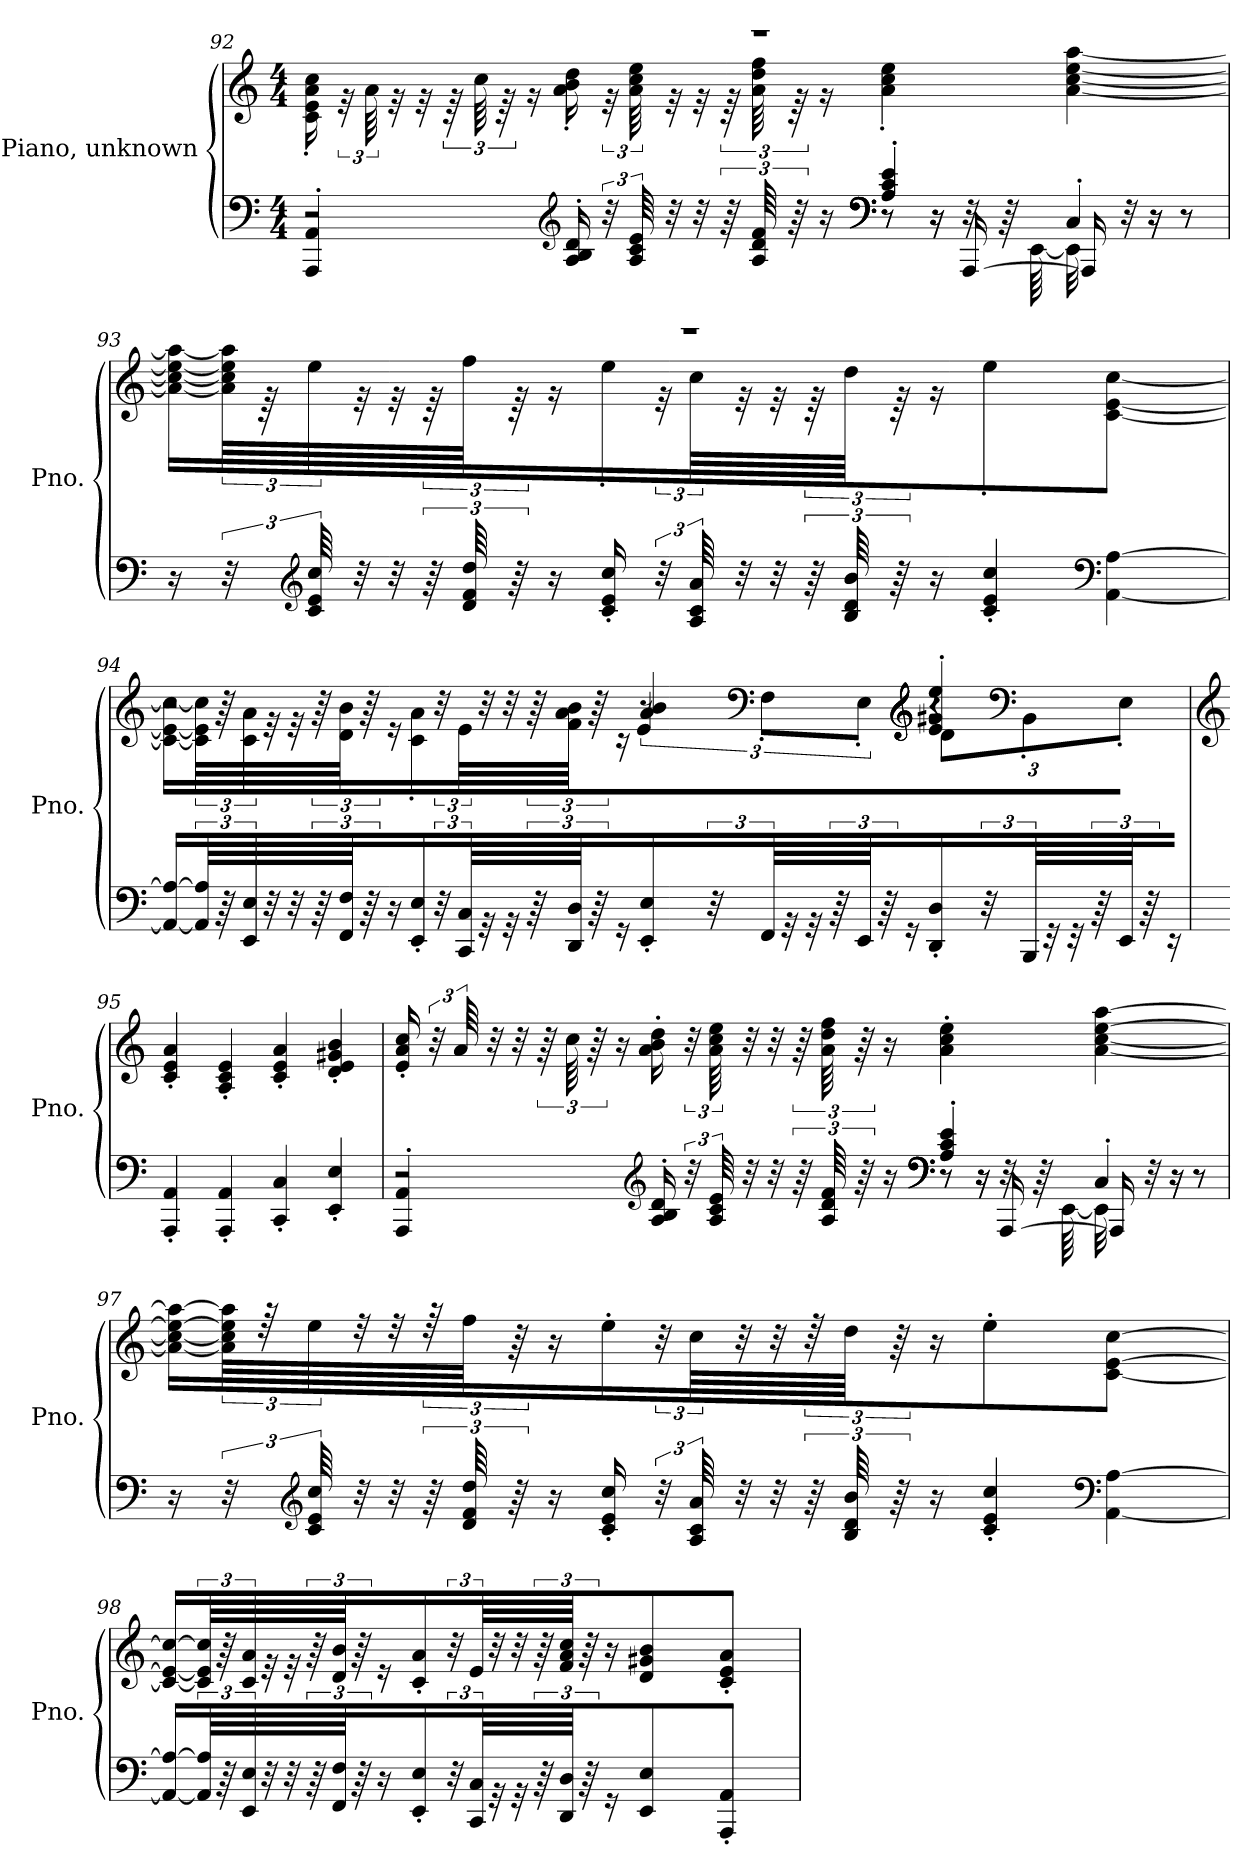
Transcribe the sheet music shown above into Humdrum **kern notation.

**kern	**kern
*part1	*part1
*staff2	*staff1
*I"Piano, unknown	*
*I'Pno.	*
!!LO:LB:g=z
*clefF4	*clefG2
*k[]	*k[]
*M4/4	*M4/4
=92	=92
*^	*^
*	*^	*	*
4AAA/' 4AA/'	2r	2r	1r	16c\' 16e\' 16a\' 16cc\'
.	.	.	.	48r
.	.	.	.	96a\
.	.	.	.	32r
.	.	.	.	32r
.	.	.	.	96r
.	.	.	.	96cc\
.	.	.	.	96r
.	.	.	.	16r
*clefG2	*	*	*	*
16A/' 16B/' 16d/'	.	.	.	16a\' 16b\' 16dd\'
48r	.	.	.	48r
96A/ 96c/ 96e/	.	.	.	96a\ 96cc\ 96ee\
32r	.	.	.	32r
32r	.	.	.	32r
96r	.	.	.	96r
96A/ 96d/ 96f/	.	.	.	96a\ 96dd\ 96ff\
96r	.	.	.	96r
16r	.	.	.	16r
*clefF4	*	*	*	*
4A/' 4c/' 4e/'	8r	8r	.	4a\' 4cc\' 4ee\'
.	16r	16r	.	.
.	32r	[16AAA/	.	.
.	64r	.	.	.
.	[64EE\	.	.	.
4C'/	32EE\]	16AAA/]	.	[4a\ [4cc\ [4ee\ [4aa\
.	32r	.	.	.
.	16r	16r	.	.
.	8r	8r	.	.
*v	*v	*v	*	*
!!LO:LB:g=z	!!
=93	=93	=93
16r	1r	16a\_ 16cc\_ 16ee\_ 16aa\_LL
48r	.	96a\] 96cc\] 96ee\] 96aa\]JJkk
.	.	96r
*clefG2	*	*
96c/ 96e/ 96cc/	.	96ee\
32r	.	32r
32r	.	32r
96r	.	96r
96d/ 96f/ 96dd/	.	96ff\
96r	.	96r
16r	.	16r
16c/' 16e/' 16cc/'	.	16ee'\
48r	.	48r
96A/ 96c/ 96a/	.	96cc\
32r	.	32r
32r	.	32r
96r	.	96r
96B/ 96d/ 96b/	.	96dd\
96r	.	96r
16r	.	16r
4c/' 4e/' 4cc/'	.	4ee'\
*clefF4	*	*
[4AA\ [4A\	.	[4c\ [4e\ [4cc\
!!LO:LB:g=z
=94	=94	=94
*	*	*^
16AA\_ 16A\_LL	2r	16c\_ 16e\_ 16cc\_LL	2r
96AA\] 96A\]JJkk	.	96c\] 96e\] 96cc\]JJkk	.
96r	.	96r	.
96EE/ 96E/	.	96c\ 96a\	.
32r	.	32r	.
32r	.	32r	.
96r	.	96r	.
96FF/ 96F/	.	96d\ 96b\	.
96r	.	96r	.
16r	.	16r	.
16EE/' 16E/'	.	16c\' 16a\'	.
48r	.	48r	.
96CC/ 96C/	.	96e\	.
32r	.	32r	.
32r	.	32r	.
96r	.	96r	.
96DD/ 96D/	.	96f\ 96a\ 96b\	.
96r	.	96r	.
16r	.	16r	.
16EE/' 16E/'	4a/ 4b/	12r	4e/
48r	.	.	.
*	*clefF4	*	*
96FF/	.	12F'\L	.
32r	.	.	.
32r	.	.	.
96r	.	.	.
96EE/	.	12E'\J	.
96r	.	.	.
16r	.	.	.
*	*clefG2	*	*
*	*	*Xbrackettup	*
16DD/' 16D/'	4e/' 4g#X/' 4ee/'	12d\L	4r
48r	.	.	.
*	*clefF4	*	*
96BBB/	.	12BB'\	.
32r	.	.	.
32r	.	.	.
96r	.	.	.
96EE/	.	12E'\J	.
96r	.	.	.
16r	.	.	.
*	*v	*v	*v
!!LO:LB:g=z
=95	=95
*	*clefG2
4AAA/' 4AA/'	4c/' 4e/' 4a/'
4AAA/' 4AA/'	4A/' 4c/' 4e/'
4CC/' 4C/'	4c/' 4e/' 4a/'
4EE/' 4E/'	4d/' 4e/' 4g#X/' 4b/'
=96	=96
*^	*
*	*^	*
4AAA/' 4AA/'	2r	2r	16e/' 16a/' 16cc/'
*	*	*	*brackettup
.	.	.	48r
.	.	.	96a/
.	.	.	32r
.	.	.	32r
.	.	.	96r
.	.	.	96cc\
.	.	.	96r
.	.	.	16r
*clefG2	*	*	*
16A/' 16B/' 16d/'	.	.	16a\' 16b\' 16dd\'
48r	.	.	48r
96A/ 96c/ 96e/	.	.	96a\ 96cc\ 96ee\
32r	.	.	32r
32r	.	.	32r
96r	.	.	96r
96A/ 96d/ 96f/	.	.	96a\ 96dd\ 96ff\
96r	.	.	96r
16r	.	.	16r
*clefF4	*	*	*
4A/' 4c/' 4e/'	8r	8r	4a\' 4cc\' 4ee\'
.	16r	16r	.
.	32r	[16AAA/	.
.	64r	.	.
.	[64EE\	.	.
4C'/	32EE\]	16AAA/]	[4a\ [4cc\ [4ee\ [4aa\
.	32r	.	.
.	16r	16r	.
.	8r	8r	.
*v	*v	*v	*
!!LO:PB:g=z
=97	=97
16r	16a\_ 16cc\_ 16ee\_ 16aa\_LL
48r	96a\] 96cc\] 96ee\] 96aa\]JJkk
.	96r
*clefG2	*
96c/ 96e/ 96cc/	96ee\
32r	32r
32r	32r
96r	96r
96d/ 96f/ 96dd/	96ff\
96r	96r
16r	16r
16c/' 16e/' 16cc/'	16ee'\
48r	48r
96A/ 96c/ 96a/	96cc\
32r	32r
32r	32r
96r	96r
96B/ 96d/ 96b/	96dd\
96r	96r
16r	16r
4c/' 4e/' 4cc/'	4ee'\
*clefF4	*
[4AA\ [4A\	[4c/ [4e/ [4cc/
!!LO:LB:g=z
=98	=98
16AA\_ 16A\_LL	16c/_ 16e/_ 16cc/_LL
96AA\] 96A\]JJkk	96c/] 96e/] 96cc/]JJkk
96r	96r
96EE/ 96E/	96c/ 96a/
32r	32r
32r	32r
96r	96r
96FF/ 96F/	96d/ 96b/
96r	96r
16r	16r
16EE/' 16E/'	16c/' 16a/'
48r	48r
96CC/ 96C/	96e/
32r	32r
32r	32r
96r	96r
96DD/ 96D/	96f/ 96a/ 96cc/
96r	96r
16r	16r
4EE/ 4E/	4d/ 4g#X/ 4b/
4AAA/' 4AA/'	4c/' 4e/' 4a/'
=	=
*-	*-
